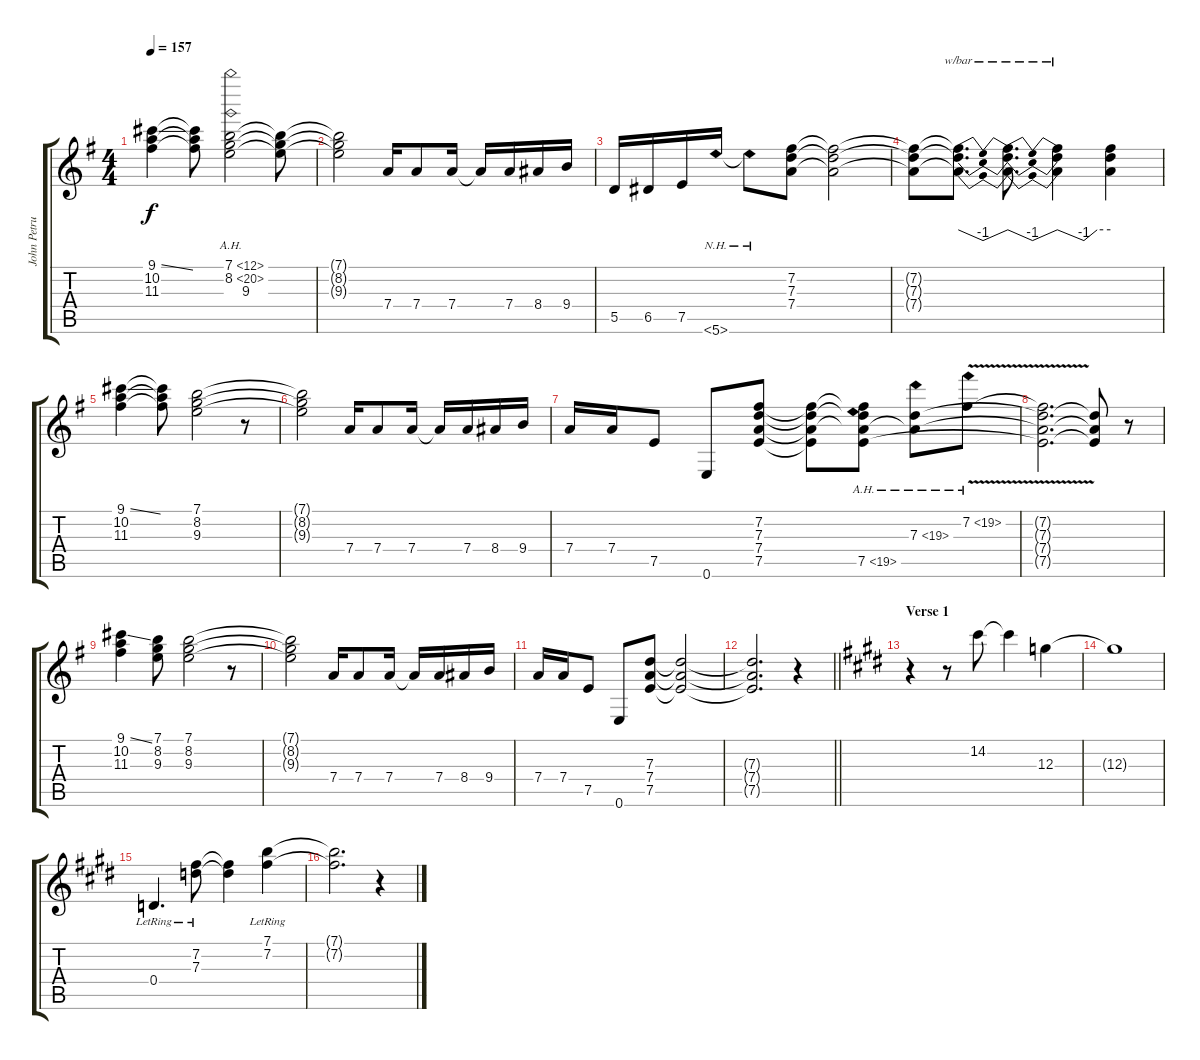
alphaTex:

\track ("John Petrucci" "John Petru") {instrument overdrivenguitar}
\staff {score tabs}
\tuning (E4 B3 G3 D3 A2 E2) {hide}
\ts (4 4)
\tempo 157
\clef g2
\ks g
(9.1{ss} 10.2 11.3).4{dy f} (9.1{t} 10.2{t} 11.3{t}).8 (7.1{ah 5} 8.2{ah 12} 9.3).2 (7.1{t} 8.2{t} 9.3{t}).8 |
(7.1{t} 8.2{t} 9.3{t}).2 7.4.16 7.4.8 7.4.16 7.4{t}.16 7.4.16 8.4.16 9.4.16 |
5.5.16 6.5.16 7.5.16 5.6{nh}.16 5.6{nh t}.8 (7.2 7.3 7.4).8 (7.2{t} 7.3{t} 7.4{t}).2 |
(7.2{t} 7.3{t} 7.4{t}).8 (7.2{t} 7.3{t} 7.4{t}).8{d tbe (dip default 0 0 30 -4 60 0)} (7.2{t} 7.3{t} 7.4{t}).8{d tbe (dip default 0 0 30 -4 60 0)} (7.2{t} 7.3{t} 7.4{t}).4{tbe (custom default 0 0 30 -4 45 0 60 0)} (7.2{t} 7.3{t} 7.4{t}).4 |
(9.1{ss} 10.2 11.3).4 (9.1{t} 10.2{t} 11.3{t}).8 (7.1 8.2 9.3).2 r.8 |
(7.1{t} 8.2{t} 9.3{t}).2 7.4.16 7.4.8 7.4.16 7.4{t}.16 7.4.16 8.4.16 9.4.16 |
7.4.16 7.4.16 7.5.8 0.6.8 (7.2 7.3 7.4 7.5).8 (7.2{t} 7.3{t} 7.4{t} 7.5{t}).8 (7.2{t} 7.3{t} 7.4{t} 7.5{ah 12}).8 (7.3{ah 12} 7.4{t}).8 7.2{ah 12 v}.8 |
(7.2{t} 7.3{t} 7.4{t} 7.5{t}).2{d} (7.3{t} 7.4{t} 7.5{t}).8 r.8 |
(9.1{ss} 10.2 11.3).4 (7.1 8.2 9.3).8 (7.1 8.2 9.3).2 r.8 |
(7.1{t} 8.2{t} 9.3{t}).2 7.4.16 7.4.8 7.4.16 7.4{t}.16 7.4.16 8.4.16 9.4.16 |
7.4.16 7.4.16 7.5.8 0.6.8 (7.3 7.4 7.5).8 (7.3{t} 7.4{t} 7.5{t}).2 |
\barLineRight lightlight
(7.3{t} 7.4{t} 7.5{t}).2{d} r.4 |
\section ("" "Verse 1")
\ks e
r.4{instrument overdrivenguitar} r.8 14.2.8 14.2{t}.4 12.3.4 |
\ks c#minor
12.3{t}.1 |
0.4{lr}.4{d} (7.2{lr} 7.3{lr}).8 (7.2{t} 7.3{t}).4 (7.1{lr} 7.2{lr}).4 |
(7.1{t} 7.2{t}).2{d} r.4
